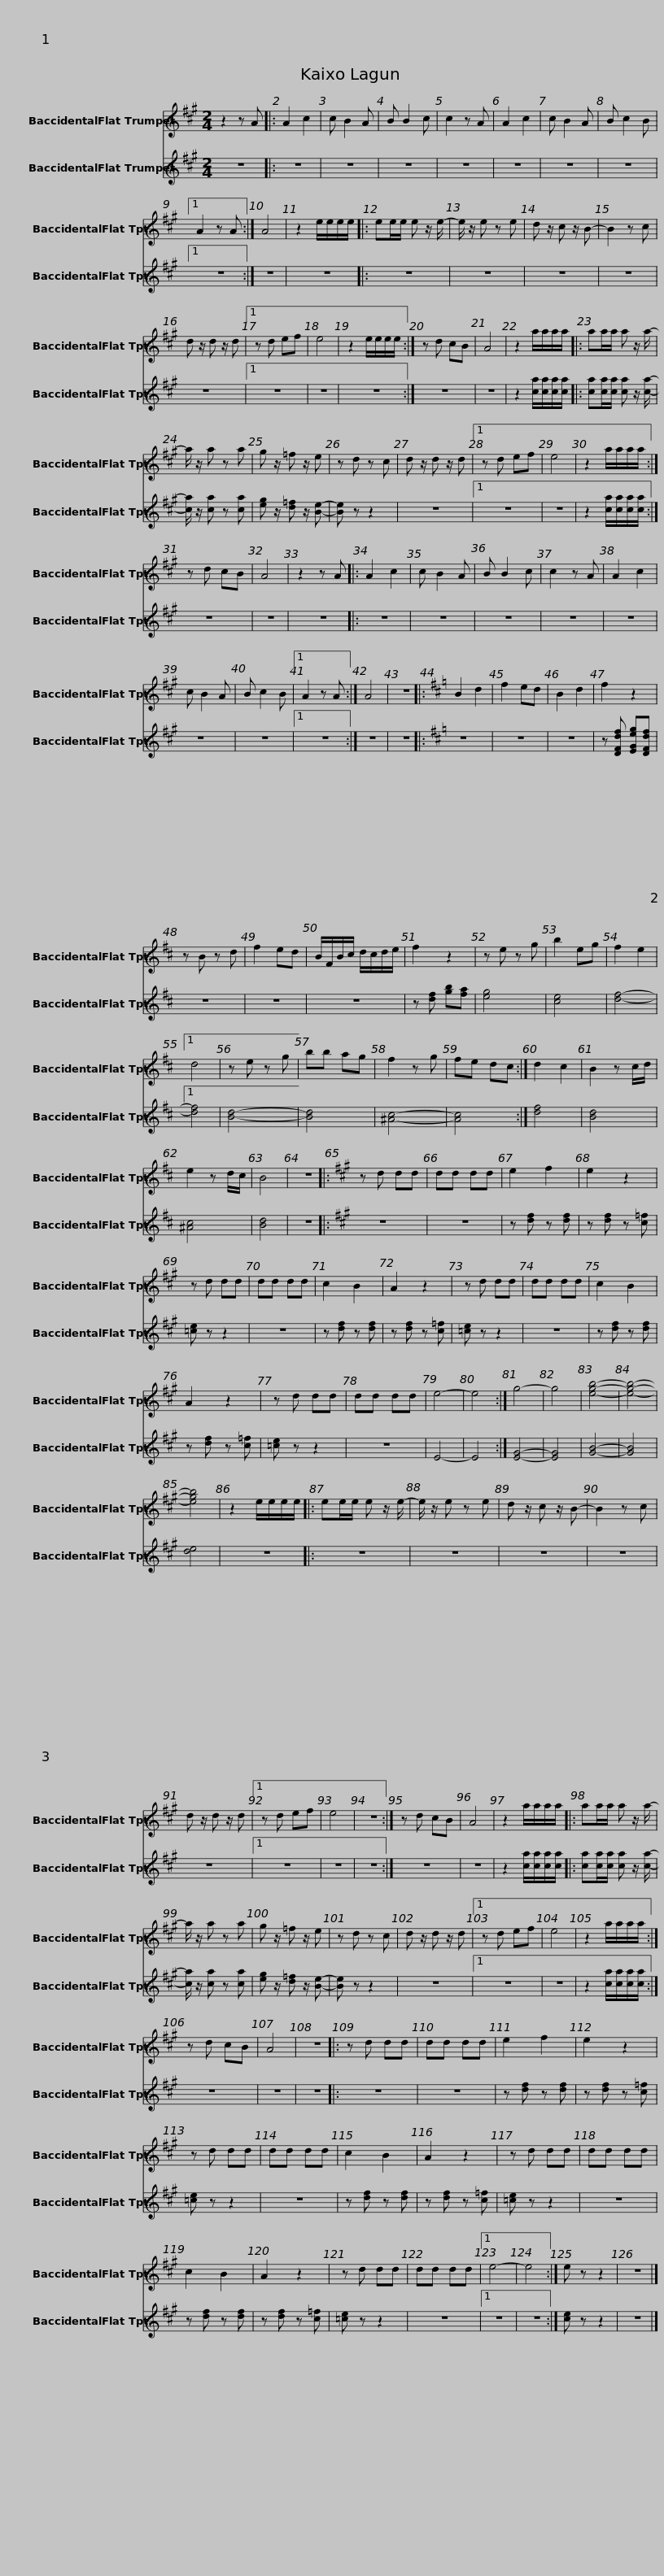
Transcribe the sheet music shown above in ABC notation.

X:1
%%score 1 2
L:1/8
M:2/4
I:linebreak $
K:none
V:1 treble transpose=-2
V:2 treble transpose=-2
V:1
[K:A] z2 z A |: A2 c2 | c B2 A | B B2 c | c2 z A | %5
 A2 c2 | c B2 A | B c2 B |1 A2 z A :| A4 |$ %10
 z2 e/e/e/e/ |: ee/e/ e z/ e/- | e/ z/ e z e | d z/ c z/ B- | B2 z c | %15
 d z/ d z/ d |1 z d ef | e4 |$ z2 e/e/e/e/ :| z d cB | %20
 A4 | z2 a/a/a/a/ |: aa/a/ a z/ a/- | a/ z/ a z a | g z/ =f z/ e | %25
 z d z c |$ d z/ d z/ d |1 z d ef | e4 | z2 a/a/a/a/ :| %30
 z d cB | A4 | z2 z A |: A2 c2 | c B2 A | %35
 B B2 c |$ c2 z A | A2 c2 | c B2 A | B c2 B |1 %40
 A2 z A :| A4 | z4 |:[K:D] B2 d2 | f2 ed | %45
 B2 d2 | f2 z2 |$ z B z d | f2 ed | B/F/B/c/ d/c/d/e/ | %50
 f2 z2 | z e z g | b2 eg | f2 e2 |1 d4 | %55
 z e z g | bb ag |$ f2 z g | fe dc :| d2 c2 | %60
 B2 z c/d/ | e2 z d/c/ | B4 | z4 |:[K:A] z d dd | %65
 dd dd | e2 f2 |$ e2 z2 | z d dd | dd dd | %70
 c2 B2 | A2 z2 | z d dd | dd dd | c2 B2 | %75
 A2 z2 |$ z d dd | dd dd | e4- | e4 :| %80
 g4- | g4 | [egb]4- | [egb]4- | [egb]4 | %85
 z2 e/e/e/e/ |: ee/e/ e z/ e/- | e/ z/ e z e |$ d z/ c z/ B- | B2 z c | %90
 d z/ d z/ d |1 z d ef | e4 | z4 :| z d cB | %95
 A4 | z2 a/a/a/a/ |:$ aa/a/ a z/ a/- | a/ z/ a z a | g z/ =f z/ e | %100
 z d z c | d z/ d z/ d |1 z d ef | e4 |$ z2 a/a/a/a/ :| %105
 z d cB | A4 | z4 |: z d dd | dd dd | %110
 e2 f2 | e2 z2 | z d dd | dd dd |$ c2 B2 | %115
 A2 z2 | z d dd | dd dd | c2 B2 | A2 z2 | %120
 z d dd | dd dd |1 e4- | e4 :|$ e z z2 | %125
 z4 |] %126
V:2
[K:A] z4 |: z4 | z4 | z4 | z4 | %5
 z4 | z4 | z4 |1 z4 :| z4 |$ %10
 z4 |: z4 | z4 | z4 | z4 | %15
 z4 |1 z4 | z4 |$ z4 :| z4 | %20
 z4 | z2 [ca]/[ca]/[ca]/[ca]/ |: [ca][ca]/[ca]/ [ca] z/ [ca]/- | [ca]/ z/ [ca] z [ca] | [eg] z/ [d=f] z/ [Be]- | %25
 [Be] z z2 |$ z4 |1 z4 | z4 | z2 [ca]/[ca]/[ca]/[ca]/ :| %30
 z4 | z4 | z4 |: z4 | z4 | %35
 z4 |$ z4 | z4 | z4 | z4 |1 %40
 z4 :| z4 | z4 |:[K:D] z4 | z4 | %45
 z4 | z [DFdf] [EGeg][DFdf] |$ z4 | z4 | z4 | %50
 z [df] [gb][fa] | [eg]4 | [ce]4 | [df]4- |1 [df]4 | %55
 [Bd]4- | [Bd]4 |$ [^Ac]4- | [Ac]4 :| [df]4 | %60
 [Bd]4 | [^Ac]4 | [Bd]4 | z4 |:[K:A] z4 | %65
 z4 | z [df] z [df] |$ z [df] z [c=f] | [=ce] z z2 | z4 | %70
 z [df] z [df] | z [df] z [c=f] | [=ce] z z2 | z4 | z [df] z [df] | %75
 z [df] z [c=f] |$ [=ce] z z2 | z4 | E4- | E4 :| %80
 [EG]4- | [EG]4 | [GB]4- | [GB]4 | [de]4 | %85
 z4 |: z4 | z4 |$ z4 | z4 | %90
 z4 |1 z4 | z4 | z4 :| z4 | %95
 z4 | z2 [ca]/[ca]/[ca]/[ca]/ |:$ [ca][ca]/[ca]/ [ca] z/ [ca]/- | [ca]/ z/ [ca] z [ca] | [eg] z/ [d=f] z/ [Be]- | %100
 [Be] z z2 | z4 |1 z4 | z4 |$ z2 [ca]/[ca]/[ca]/[ca]/ :| %105
 z4 | z4 | z4 |: z4 | z4 | %110
 z [df] z [df] | z [df] z [c=f] | [=ce] z z2 | z4 |$ z [df] z [df] | %115
 z [df] z [c=f] | [=ce] z z2 | z4 | z [df] z [df] | z [df] z [c=f] | %120
 [=ce] z z2 | z4 |1 z4 | z4 :|$ [ce] z z2 | %125
 z4 |] %126
